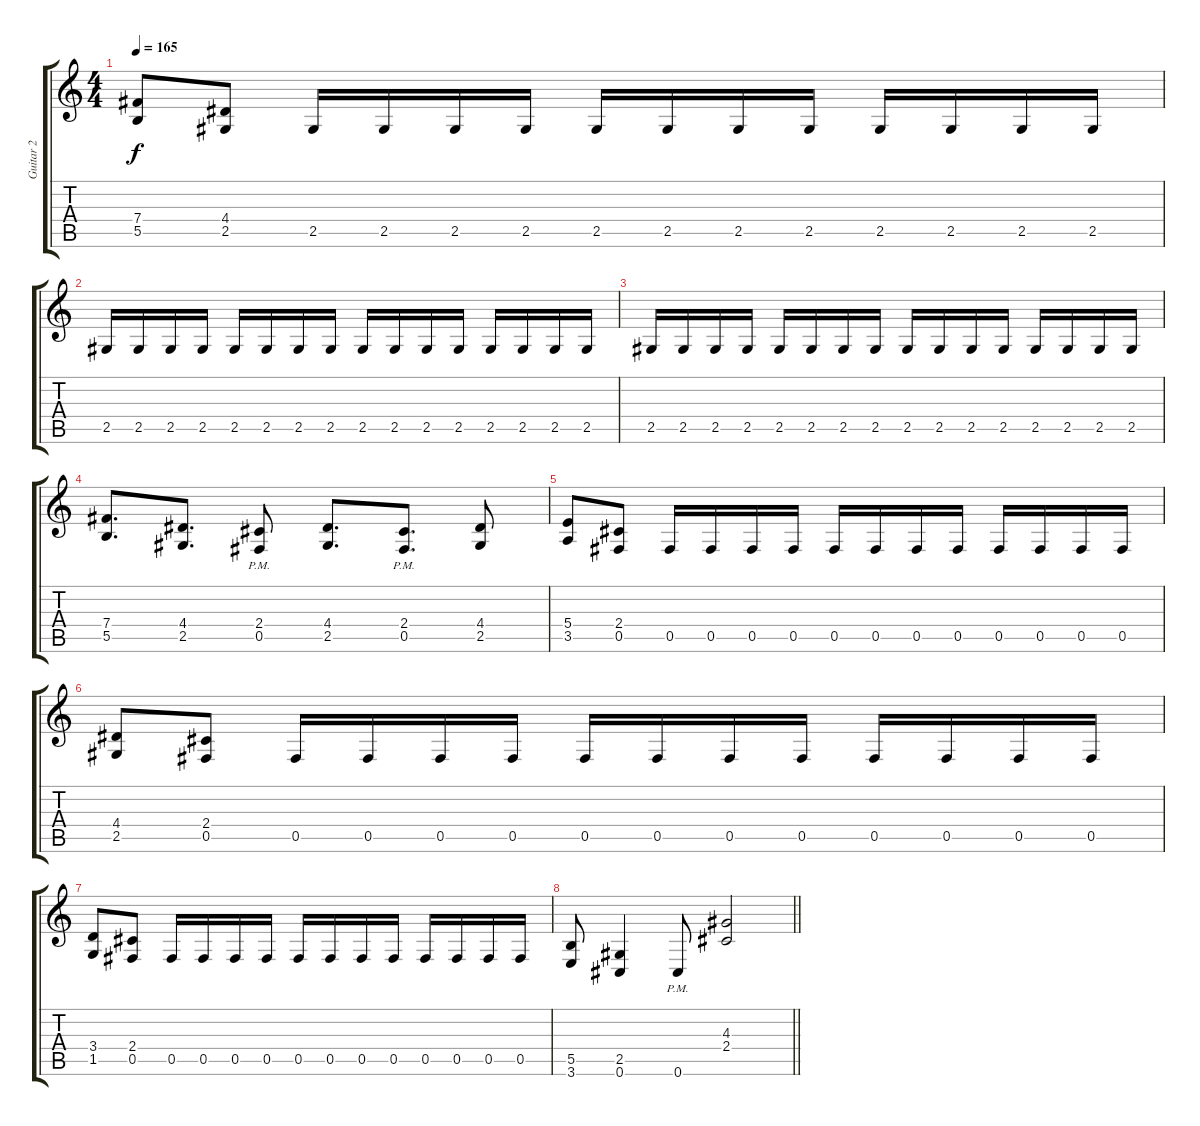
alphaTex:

\track ("Guitar 2" "Guitar 2") {instrument overdrivenguitar}
\staff {score tabs}
\tuning (Db4 Ab3 E3 B2 Gb2 Db2) {hide}
\ts (4 4)
\tempo 165
\clef g2
\ks c
(7.4 5.5).8{dy f} (4.4 2.5).8 2.5.16 2.5.16 2.5.16 2.5.16 2.5.16 2.5.16 2.5.16 2.5.16 2.5.16 2.5.16 2.5.16 2.5.16 |
2.5.16 2.5.16 2.5.16 2.5.16 2.5.16 2.5.16 2.5.16 2.5.16 2.5.16 2.5.16 2.5.16 2.5.16 2.5.16 2.5.16 2.5.16 2.5.16 |
2.5.16 2.5.16 2.5.16 2.5.16 2.5.16 2.5.16 2.5.16 2.5.16 2.5.16 2.5.16 2.5.16 2.5.16 2.5.16 2.5.16 2.5.16 2.5.16 |
(7.4 5.5).8{d} (4.4 2.5).8{d} (2.4{pm} 0.5{pm}).8 (4.4 2.5).8{d} (2.4{pm} 0.5{pm}).8{d} (4.4 2.5).8 |
(5.4 3.5).8 (2.4 0.5).8 0.5.16 0.5.16 0.5.16 0.5.16 0.5.16 0.5.16 0.5.16 0.5.16 0.5.16 0.5.16 0.5.16 0.5.16 |
(4.4 2.5).8 (2.4 0.5).8 0.5.16 0.5.16 0.5.16 0.5.16 0.5.16 0.5.16 0.5.16 0.5.16 0.5.16 0.5.16 0.5.16 0.5.16 |
(3.4 1.5).8 (2.4 0.5).8 0.5.16 0.5.16 0.5.16 0.5.16 0.5.16 0.5.16 0.5.16 0.5.16 0.5.16 0.5.16 0.5.16 0.5.16 |
\barLineRight lightlight
(5.5 3.6).8 (2.5 0.6).4 0.6{pm}.8 (4.3 2.4).2
